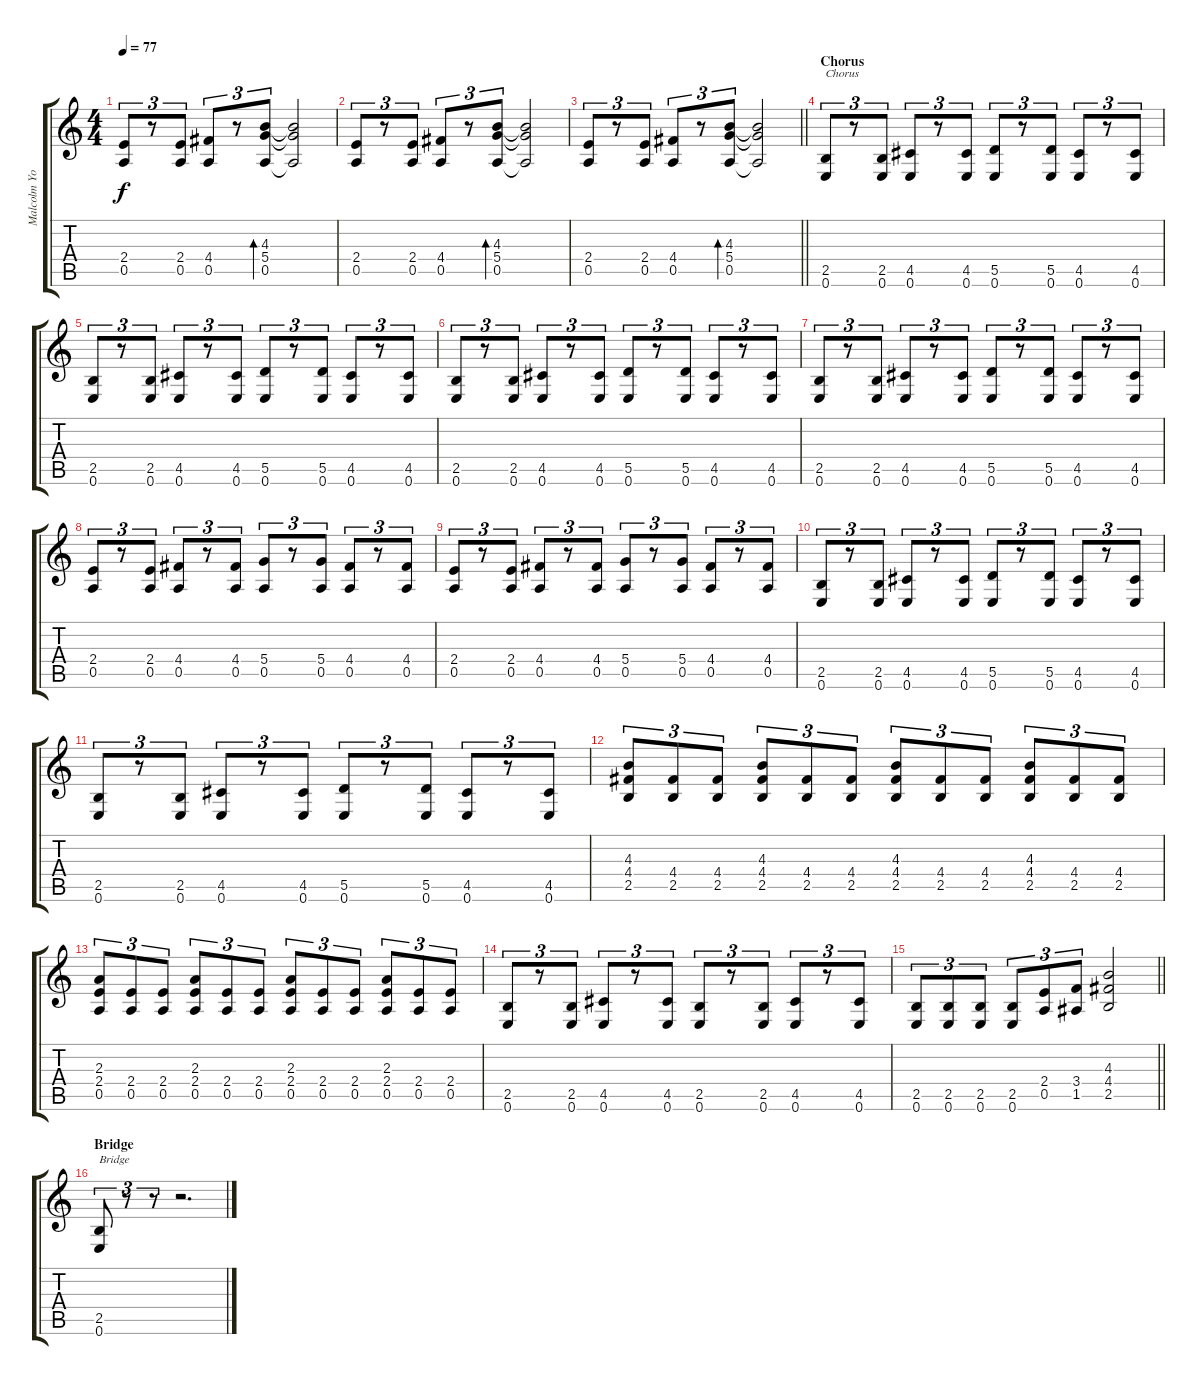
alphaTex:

\track ("Malcolm Young" "Malcolm Yo") {instrument overdrivenguitar}
\staff {score tabs}
\tuning (E4 B3 G3 D3 A2 E2) {hide}
\ts (4 4)
\tempo 77
\clef g2
\ks c
(2.4 0.5).8{tu (3 2) dy f} r.8{tu (3 2)} (2.4 0.5).8{tu (3 2)} (4.4 0.5).8{tu (3 2)} r.8{tu (3 2)} (4.3 5.4 0.5).8{tu (3 2) bd 120} (4.3{t} 5.4{t} 0.5{t}).2 |
(2.4 0.5).8{tu (3 2) volume 15} r.8{tu (3 2)} (2.4 0.5).8{tu (3 2)} (4.4 0.5).8{tu (3 2)} r.8{tu (3 2)} (4.3 5.4 0.5).8{tu (3 2) bd 120} (4.3{t} 5.4{t} 0.5{t}).2 |
\barLineRight lightlight
(2.4 0.5).8{tu (3 2)} r.8{tu (3 2)} (2.4 0.5).8{tu (3 2)} (4.4 0.5).8{tu (3 2)} r.8{tu (3 2)} (4.3 5.4 0.5).8{tu (3 2) bd 120} (4.3{t} 5.4{t} 0.5{t}).2 |
\section ("" "Chorus")
(2.5 0.6).8{tu (3 2) txt "Chorus" volume 13 instrument overdrivenguitar} r.8{tu (3 2)} (2.5 0.6).8{tu (3 2)} (4.5 0.6).8{tu (3 2)} r.8{tu (3 2)} (4.5 0.6).8{tu (3 2)} (5.5 0.6).8{tu (3 2)} r.8{tu (3 2)} (5.5 0.6).8{tu (3 2)} (4.5 0.6).8{tu (3 2)} r.8{tu (3 2)} (4.5 0.6).8{tu (3 2)} |
(2.5 0.6).8{tu (3 2)} r.8{tu (3 2)} (2.5 0.6).8{tu (3 2)} (4.5 0.6).8{tu (3 2)} r.8{tu (3 2)} (4.5 0.6).8{tu (3 2)} (5.5 0.6).8{tu (3 2)} r.8{tu (3 2)} (5.5 0.6).8{tu (3 2)} (4.5 0.6).8{tu (3 2)} r.8{tu (3 2)} (4.5 0.6).8{tu (3 2)} |
(2.5 0.6).8{tu (3 2)} r.8{tu (3 2)} (2.5 0.6).8{tu (3 2)} (4.5 0.6).8{tu (3 2)} r.8{tu (3 2)} (4.5 0.6).8{tu (3 2)} (5.5 0.6).8{tu (3 2)} r.8{tu (3 2)} (5.5 0.6).8{tu (3 2)} (4.5 0.6).8{tu (3 2)} r.8{tu (3 2)} (4.5 0.6).8{tu (3 2)} |
(2.5 0.6).8{tu (3 2)} r.8{tu (3 2)} (2.5 0.6).8{tu (3 2)} (4.5 0.6).8{tu (3 2)} r.8{tu (3 2)} (4.5 0.6).8{tu (3 2)} (5.5 0.6).8{tu (3 2)} r.8{tu (3 2)} (5.5 0.6).8{tu (3 2)} (4.5 0.6).8{tu (3 2)} r.8{tu (3 2)} (4.5 0.6).8{tu (3 2)} |
(2.4 0.5).8{tu (3 2)} r.8{tu (3 2)} (2.4 0.5).8{tu (3 2)} (4.4 0.5).8{tu (3 2)} r.8{tu (3 2)} (4.4 0.5).8{tu (3 2)} (5.4 0.5).8{tu (3 2)} r.8{tu (3 2)} (5.4 0.5).8{tu (3 2)} (4.4 0.5).8{tu (3 2)} r.8{tu (3 2)} (4.4 0.5).8{tu (3 2)} |
(2.4 0.5).8{tu (3 2)} r.8{tu (3 2)} (2.4 0.5).8{tu (3 2)} (4.4 0.5).8{tu (3 2)} r.8{tu (3 2)} (4.4 0.5).8{tu (3 2)} (5.4 0.5).8{tu (3 2)} r.8{tu (3 2)} (5.4 0.5).8{tu (3 2)} (4.4 0.5).8{tu (3 2)} r.8{tu (3 2)} (4.4 0.5).8{tu (3 2)} |
(2.5 0.6).8{tu (3 2)} r.8{tu (3 2)} (2.5 0.6).8{tu (3 2)} (4.5 0.6).8{tu (3 2)} r.8{tu (3 2)} (4.5 0.6).8{tu (3 2)} (5.5 0.6).8{tu (3 2)} r.8{tu (3 2)} (5.5 0.6).8{tu (3 2)} (4.5 0.6).8{tu (3 2)} r.8{tu (3 2)} (4.5 0.6).8{tu (3 2)} |
(2.5 0.6).8{tu (3 2)} r.8{tu (3 2)} (2.5 0.6).8{tu (3 2)} (4.5 0.6).8{tu (3 2)} r.8{tu (3 2)} (4.5 0.6).8{tu (3 2)} (5.5 0.6).8{tu (3 2)} r.8{tu (3 2)} (5.5 0.6).8{tu (3 2)} (4.5 0.6).8{tu (3 2)} r.8{tu (3 2)} (4.5 0.6).8{tu (3 2)} |
(4.3 4.4 2.5).8{tu (3 2)} (4.4 2.5).8{tu (3 2)} (4.4 2.5).8{tu (3 2)} (4.3 4.4 2.5).8{tu (3 2)} (4.4 2.5).8{tu (3 2)} (4.4 2.5).8{tu (3 2)} (4.3 4.4 2.5).8{tu (3 2)} (4.4 2.5).8{tu (3 2)} (4.4 2.5).8{tu (3 2)} (4.3 4.4 2.5).8{tu (3 2)} (4.4 2.5).8{tu (3 2)} (4.4 2.5).8{tu (3 2)} |
(2.3 2.4 0.5).8{tu (3 2)} (2.4 0.5).8{tu (3 2)} (2.4 0.5).8{tu (3 2)} (2.3 2.4 0.5).8{tu (3 2)} (2.4 0.5).8{tu (3 2)} (2.4 0.5).8{tu (3 2)} (2.3 2.4 0.5).8{tu (3 2)} (2.4 0.5).8{tu (3 2)} (2.4 0.5).8{tu (3 2)} (2.3 2.4 0.5).8{tu (3 2)} (2.4 0.5).8{tu (3 2)} (2.4 0.5).8{tu (3 2)} |
(2.5 0.6).8{tu (3 2)} r.8{tu (3 2)} (2.5 0.6).8{tu (3 2)} (4.5 0.6).8{tu (3 2)} r.8{tu (3 2)} (4.5 0.6).8{tu (3 2)} (2.5 0.6).8{tu (3 2)} r.8{tu (3 2)} (2.5 0.6).8{tu (3 2)} (4.5 0.6).8{tu (3 2)} r.8{tu (3 2)} (4.5 0.6).8{tu (3 2)} |
\barLineRight lightlight
(2.5 0.6).8{tu (3 2)} (2.5 0.6).8{tu (3 2)} (2.5 0.6).8{tu (3 2)} (2.5 0.6).8{tu (3 2)} (2.4 0.5).8{tu (3 2)} (3.4 1.5).8{tu (3 2)} (4.3 4.4 2.5).2 |
\section ("" "Bridge")
(2.5 0.6).8{tu (3 2) txt "Bridge"} r.8{tu (3 2)} r.8{tu (3 2)} r.2{d}
